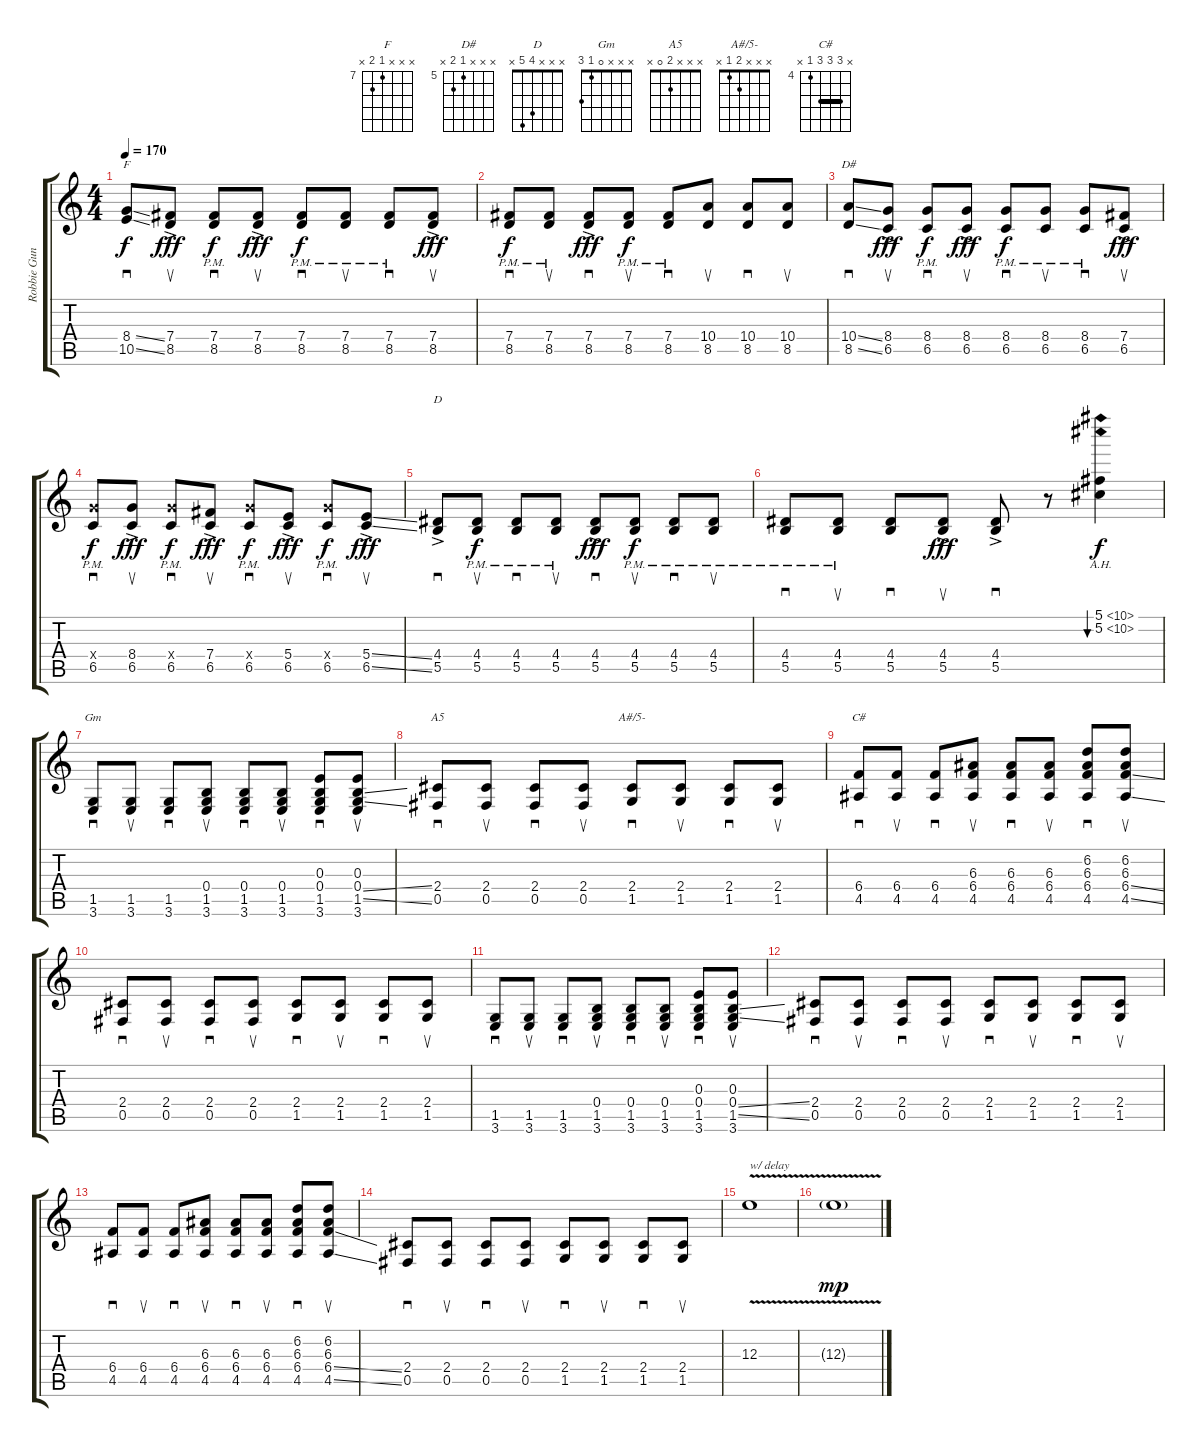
\track ("Robbie Gunn (Guitar)" "Robbie Gun") {instrument distortionguitar}
\staff {score tabs}
\tuning (Db4 Ab3 E3 B2 Gb2 Db2) {hide}
\chord ("F" x x x 7 8 x) {firstfret 7}
\chord ("D#" x x x 5 6 x) {firstfret 5}
\chord ("D" x x x 4 5 x)
\chord ("Gm" x x x 0 1 3)
\chord ("A5" x x x 2 0 x)
\chord ("A#/5-" x x x 2 1 x)
\chord ("C#" x 6 6 6 4 x) {firstfret 4 barre 6}
\ts (4 4)
\tempo 170
\clef g2
\ks c
(8.4{ss} 10.5{ss}).8{sd ch "F" dy f} (7.4{ac} 8.5{ac}).8{su dy fff} (7.4{pm} 8.5{pm}).8{sd dy f} (7.4{ac} 8.5{ac}).8{su dy fff} (7.4{pm} 8.5{pm}).8{sd dy f} (7.4{pm} 8.5{pm}).8{su} (7.4{pm} 8.5{pm}).8{sd} (7.4{ac} 8.5{ac}).8{su dy fff} |
(7.4{pm} 8.5{pm}).8{sd dy f} (7.4{pm} 8.5{pm}).8{su} (7.4{ac} 8.5{ac}).8{sd dy fff} (7.4{pm} 8.5{pm}).8{su dy f} (7.4{pm} 8.5{pm}).8{sd} (10.4 8.5).8{su} (10.4 8.5).8{sd} (10.4 8.5).8{su} |
(10.4{ss} 8.5{ss}).8{sd ch "D#"} (8.4{ac} 6.5{ac}).8{su dy fff} (8.4{pm} 6.5{pm}).8{sd dy f} (8.4{ac} 6.5{ac}).8{su dy fff} (8.4{pm} 6.5{pm}).8{sd dy f} (8.4{pm} 6.5{pm}).8{su} (8.4{pm} 6.5{pm}).8{sd} (7.4{ac} 6.5{ac}).8{su dy fff} |
(8.4{x} 6.5{pm}).8{sd dy f} (8.4{ac} 6.5{ac}).8{su dy fff} (8.4{x} 6.5{pm}).8{sd dy f} (7.4{ac} 6.5{ac}).8{su dy fff} (8.4{x} 6.5{pm}).8{sd dy f} (5.4{ac} 6.5{ac}).8{su dy fff} (8.4{x} 6.5{pm}).8{sd dy f} (5.4{ss ac} 6.5{ss ac}).8{su dy fff} |
(4.4{ac} 5.5{ac}).8{sd ch "D"} (4.4{pm} 5.5{pm}).8{su dy f} (4.4{pm} 5.5{pm}).8{sd} (4.4{pm} 5.5{pm}).8{su} (4.4{ac} 5.5{ac}).8{sd dy fff} (4.4{pm} 5.5{pm}).8{su dy f} (4.4{pm} 5.5{pm}).8{sd} (4.4{pm} 5.5{pm}).8{su} |
(4.4{pm} 5.5{pm}).8{sd} (4.4 5.5{pm}).8{su} (4.4 5.5).8{sd} (4.4{ac} 5.5{ac}).8{su dy fff} (4.4{ac} 5.5{ac}).8{sd} r.8 (5.1{ah 5} 5.2{ah 5}).4{bu 60 dy f instrument guitarharmonics} |
(1.5 3.6).8{sd ch "Gm" instrument distortionguitar} (1.5 3.6).8{su} (1.5 3.6).8{sd} (0.4 1.5 3.6).8{su} (0.4 1.5 3.6).8{sd} (0.4 1.5 3.6).8{su} (0.3 0.4 1.5 3.6).8{sd} (0.3 0.4{ss} 1.5{ss} 3.6).8{su} |
(2.4 0.5).8{sd ch "A5"} (2.4 0.5).8{su} (2.4 0.5).8{sd} (2.4 0.5).8{su} (2.4 1.5).8{sd ch "A#/5-"} (2.4 1.5).8{su} (2.4 1.5).8{sd} (2.4 1.5).8{su} |
(6.4 4.5).8{sd ch "C#"} (6.4 4.5).8{su} (6.4 4.5).8{sd} (6.3 6.4 4.5).8{su} (6.3 6.4 4.5).8{sd} (6.3 6.4 4.5).8{su} (6.2 6.3 6.4 4.5).8{sd} (6.2 6.3 6.4{ss} 4.5{ss}).8{su} |
(2.4 0.5).8{sd} (2.4 0.5).8{su} (2.4 0.5).8{sd} (2.4 0.5).8{su} (2.4 1.5).8{sd} (2.4 1.5).8{su} (2.4 1.5).8{sd} (2.4 1.5).8{su} |
(1.5 3.6).8{sd} (1.5 3.6).8{su} (1.5 3.6).8{sd} (0.4 1.5 3.6).8{su} (0.4 1.5 3.6).8{sd} (0.4 1.5 3.6).8{su} (0.3 0.4 1.5 3.6).8{sd} (0.3 0.4{ss} 1.5{ss} 3.6).8{su} |
(2.4 0.5).8{sd} (2.4 0.5).8{su} (2.4 0.5).8{sd} (2.4 0.5).8{su} (2.4 1.5).8{sd} (2.4 1.5).8{su} (2.4 1.5).8{sd} (2.4 1.5).8{su} |
(6.4 4.5).8{sd} (6.4 4.5).8{su} (6.4 4.5).8{sd} (6.3 6.4 4.5).8{su} (6.3 6.4 4.5).8{sd} (6.3 6.4 4.5).8{su} (6.2 6.3 6.4 4.5).8{sd} (6.2 6.3 6.4{ss} 4.5{ss}).8{su} |
(2.4 0.5).8{sd} (2.4 0.5).8{su} (2.4 0.5).8{sd} (2.4 0.5).8{su} (2.4 1.5).8{sd} (2.4 1.5).8{su} (2.4 1.5).8{sd} (2.4 1.5).8{su} |
12.3{v}.1{txt "w/ delay" instrument fx2soundtrack} |
12.3{v g}.1{dy mp}
